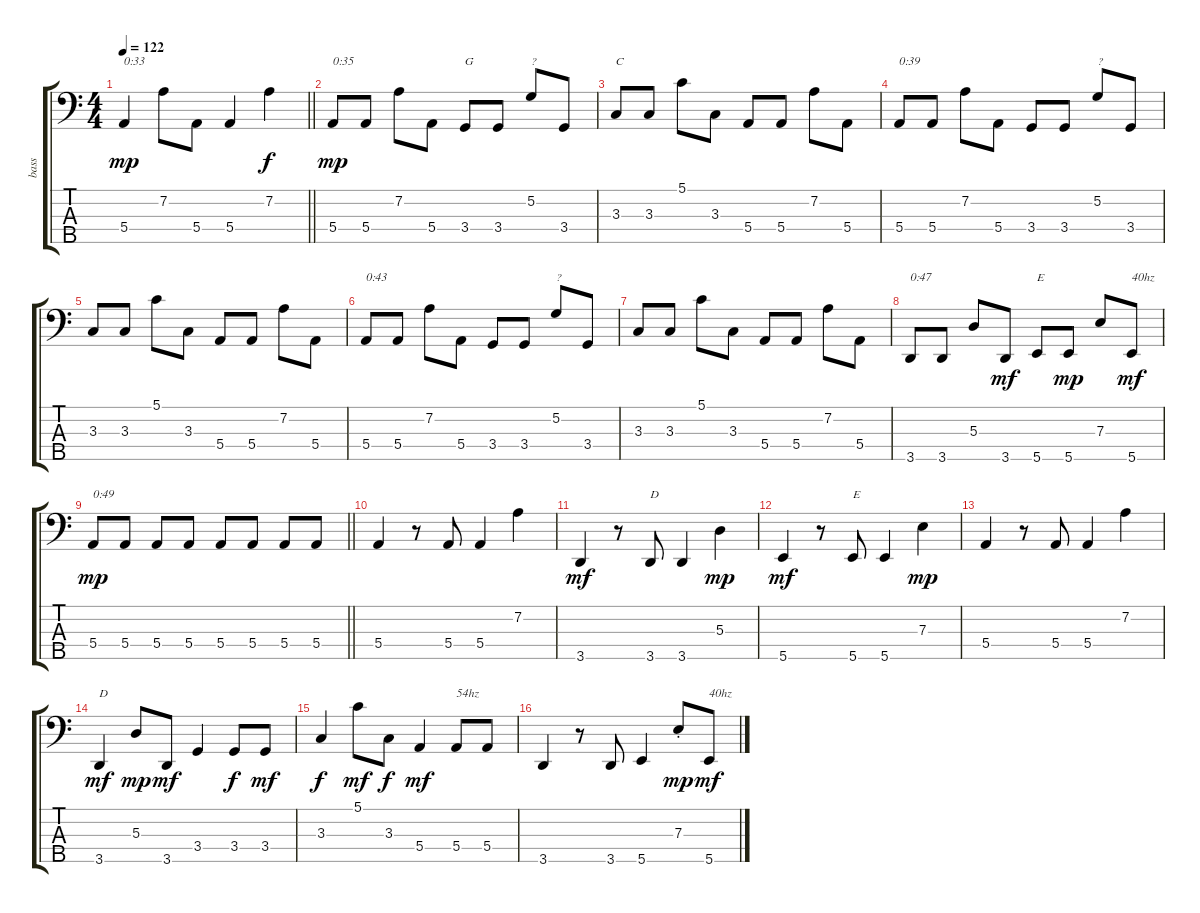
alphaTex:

\track ("bass" "bass") {instrument electricbasspick}
\staff {score tabs}
\tuning (G2 D2 A1 E1 B0) {hide}
\ts (4 4)
\tempo 122
\clef f4
\barLineRight lightlight
\ks c
5.4.4{txt "0:33" dy mp} 7.2.8 5.4.8 5.4.4 7.2.4{dy f} |
5.4.8{txt "0:35" dy mp} 5.4.8 7.2.8 5.4.8 3.4.8{txt "G"} 3.4.8 5.2.8{txt "?"} 3.4.8 |
3.3.8{txt "C"} 3.3.8 5.1.8 3.3.8 5.4.8 5.4.8 7.2.8 5.4.8 |
5.4.8{txt "0:39"} 5.4.8 7.2.8 5.4.8 3.4.8 3.4.8 5.2.8{txt "?"} 3.4.8 |
3.3.8 3.3.8 5.1.8 3.3.8 5.4.8 5.4.8 7.2.8 5.4.8 |
5.4.8{txt "0:43"} 5.4.8 7.2.8 5.4.8 3.4.8 3.4.8 5.2.8{txt "?"} 3.4.8 |
3.3.8 3.3.8 5.1.8 3.3.8 5.4.8 5.4.8 7.2.8 5.4.8 |
3.5.8{txt "0:47"} 3.5.8 5.3.8 3.5.8{dy mf} 5.5.8{txt "E"} 5.5.8{dy mp} 7.3.8 5.5.8{txt "40hz" dy mf} |
\barLineRight lightlight
5.4.8{txt "0:49" dy mp} 5.4.8 5.4.8 5.4.8 5.4.8 5.4.8 5.4.8 5.4.8 |
5.4.4 r.8 5.4.8 5.4.4 7.2.4 |
3.5.4{dy mf} r.8 3.5.8{txt "D"} 3.5.4 5.3.4{dy mp} |
5.5.4{dy mf} r.8 5.5.8{txt "E"} 5.5.4 7.3.4{dy mp} |
5.4.4 r.8 5.4.8 5.4.4 7.2.4 |
3.5.4{txt "D" dy mf} 5.3.8{dy mp} 3.5.8{dy mf} 3.4.4 3.4.8{dy f} 3.4.8{dy mf} |
3.3.4{dy f} 5.1.8{dy mf} 3.3.8{dy f} 5.4.4{dy mf} 5.4.8{txt "54hz"} 5.4.8 |
3.5.4 r.8 3.5.8 5.5.4 7.3{st}.8{dy mp} 5.5.8{txt "40hz" dy mf}
